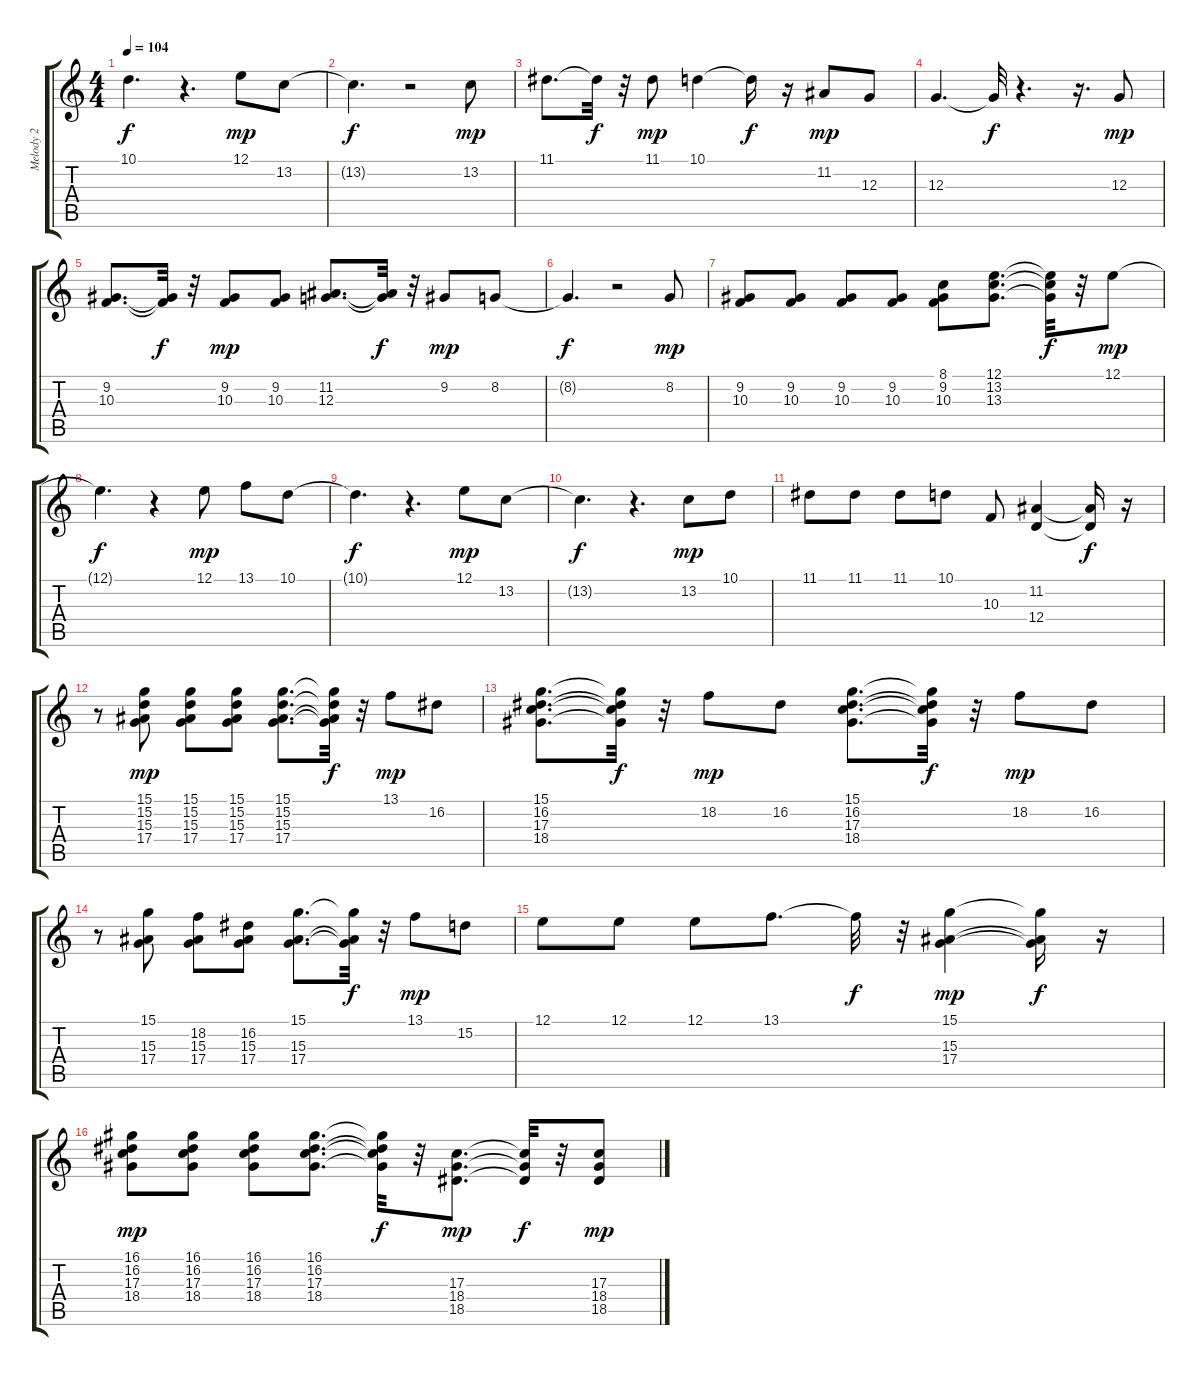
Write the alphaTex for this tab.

\track ("Melody 2" "Melody 2") {instrument acousticgrandpiano}
\staff {score tabs}
\tuning (E4 B3 G3 D3 A2 E2) {hide}
\ts (4 4)
\tempo 104
\clef g2
\ks c
10.1{t}.4{d dy f} r.4{d} 12.1.8{dy mp} 13.2.8 |
13.2{t}.4{d dy f} r.2 13.2.8{dy mp} |
11.1.8{d} 11.1{t}.32{dy f} r.32 11.1.8{dy mp} 10.1.4 10.1{t}.16{dy f} r.16 11.2.8{dy mp} 12.3.8 |
12.3.4{d} 12.3{t}.32{dy f} r.4{d} r.16{d} 12.3.8{dy mp} |
(9.2 10.3).8{d} (9.2{t} 10.3{t}).32{dy f} r.32 (9.2 10.3).8{dy mp} (9.2 10.3).8 (11.2 12.3).8{d} (11.2{t} 12.3{t}).32{dy f} r.32 9.2.8{dy mp} 8.2.8 |
8.2{t}.4{d dy f} r.2 8.2.8{dy mp} |
(9.2 10.3).8 (9.2 10.3).8 (9.2 10.3).8 (9.2 10.3).8 (8.1 9.2 10.3).8 (12.1 13.2 13.3).8{d} (12.1{t} 13.2{t} 13.3{t}).32{dy f} r.32 12.1.8{dy mp} |
12.1{t}.4{d dy f} r.4 12.1.8{dy mp} 13.1.8 10.1.8 |
10.1{t}.4{d dy f} r.4{d} 12.1.8{dy mp} 13.2.8 |
13.2{t}.4{d dy f} r.4{d} 13.2.8{dy mp} 10.1.8 |
11.1.8 11.1.8 11.1.8 10.1.8 10.3.8 (11.2 12.4).4 (11.2{t} 12.4{t}).16{dy f} r.16 |
r.8 (15.1 15.2 15.3 17.4).8{dy mp} (15.1 15.2 15.3 17.4).8 (15.1 15.2 15.3 17.4).8 (15.1 15.2 15.3 17.4).8{d} (15.1{t} 15.2{t} 15.3{t} 17.4{t}).32{dy f} r.32 13.1.8{dy mp} 16.2.8 |
(15.1 16.2 17.3 18.4).8{d} (15.1{t} 16.2{t} 17.3{t} 18.4{t}).32{dy f} r.32 18.2.8{dy mp} 16.2.8 (15.1 16.2 17.3 18.4).8{d} (15.1{t} 16.2{t} 17.3{t} 18.4{t}).32{dy f} r.32 18.2.8{dy mp} 16.2.8 |
r.8 (15.1 15.3 17.4).8 (18.2 15.3 17.4).8 (16.2 15.3 17.4).8 (15.1 15.3 17.4).8{d} (15.1{t} 15.3{t} 17.4{t}).32{dy f} r.32 13.1.8{dy mp} 15.2.8 |
12.1.8 12.1.8 12.1.8 13.1.8{d} 13.1{t}.32{dy f} r.32 (15.1 15.3 17.4).4{dy mp} (15.1{t} 15.3{t} 17.4{t}).16{dy f} r.16 |
(16.1 16.2 17.3 18.4).8{dy mp} (16.1 16.2 17.3 18.4).8 (16.1 16.2 17.3 18.4).8 (16.1 16.2 17.3 18.4).8{d} (16.1{t} 16.2{t} 17.3{t} 18.4{t}).32{dy f} r.32 (17.3 18.4 18.5).8{d dy mp} (17.3{t} 18.4{t} 18.5{t}).32{dy f} r.32 (17.3 18.4 18.5).8{dy mp}
